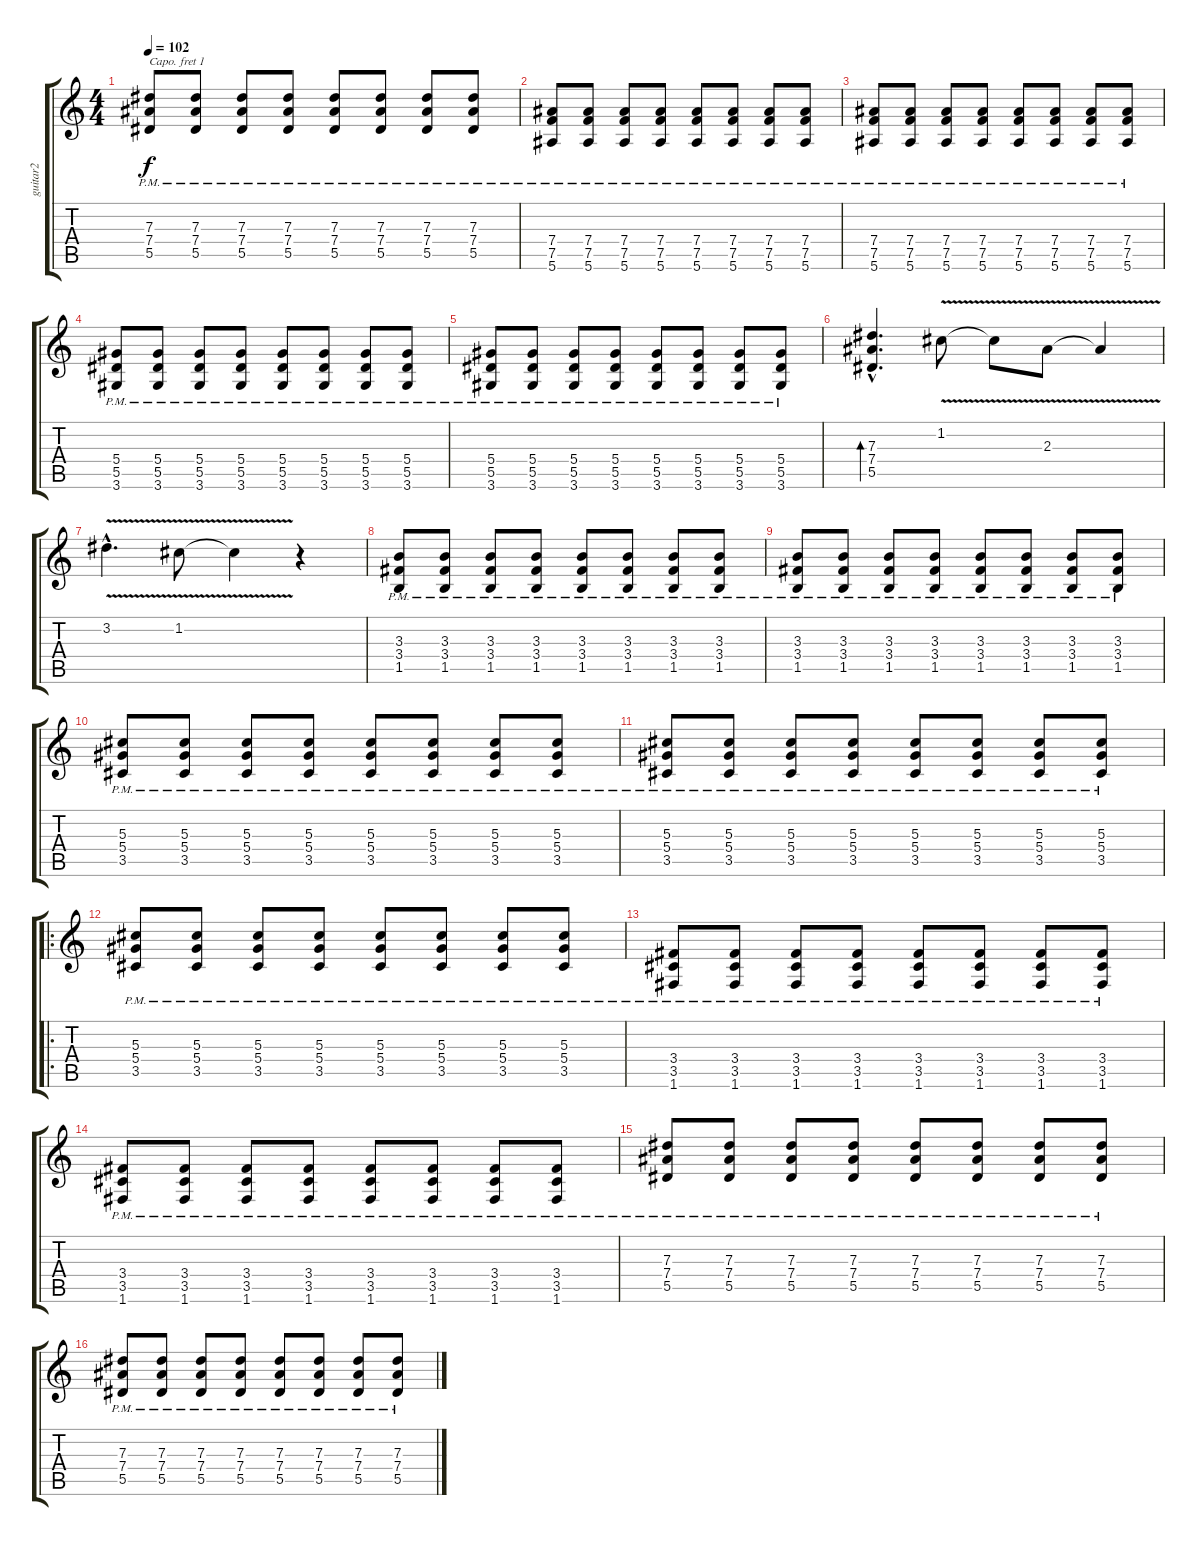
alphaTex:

\track ("guitar2" "guitar2") {instrument electricguitarmuted}
\staff {score tabs}
\capo 1
\tuning (E4 B3 G3 D3 A2 E2) {hide}
\ts (4 4)
\tempo 102
\clef g2
\ks c
(7.3 7.4{pm} 5.5).8{dy f volume 12} (7.3 7.4{pm} 5.5).8 (7.3{pm} 7.4 5.5).8 (7.3{pm} 7.4 5.5).8 (7.3{pm} 7.4 5.5).8 (7.3{pm} 7.4 5.5).8 (7.3{pm} 7.4 5.5).8 (7.3{pm} 7.4 5.5).8 |
(7.4{pm} 7.5 5.6).8{volume 12} (7.4{pm} 7.5 5.6).8 (7.4 7.5{pm} 5.6).8 (7.4 7.5{pm} 5.6).8 (7.4 7.5{pm} 5.6).8 (7.4 7.5{pm} 5.6).8 (7.4 7.5{pm} 5.6).8 (7.4 7.5{pm} 5.6).8 |
(7.4{pm} 7.5{pm} 5.6).8{volume 12} (7.4{pm} 7.5{pm} 5.6).8 (7.4 7.5{pm} 5.6).8 (7.4 7.5{pm} 5.6).8 (7.4 7.5{pm} 5.6).8 (7.4 7.5{pm} 5.6).8 (7.4 7.5{pm} 5.6).8 (7.4 7.5{pm} 5.6).8 |
(5.4 5.5 3.6{pm}).8 (5.4 5.5 3.6{pm}).8 (5.4 5.5 3.6{pm}).8 (5.4 5.5 3.6{pm}).8 (5.4 5.5 3.6{pm}).8 (5.4 5.5 3.6{pm}).8 (5.4 5.5 3.6{pm}).8 (5.4 5.5 3.6{pm}).8 |
(5.4 5.5 3.6{pm}).8 (5.4 5.5 3.6{pm}).8 (5.4 5.5 3.6{pm}).8 (5.4 5.5 3.6{pm}).8 (5.4 5.5 3.6{pm}).8 (5.4 5.5 3.6{pm}).8 (5.4 5.5 3.6{pm}).8 (5.4 5.5 3.6{pm}).8 |
(7.3{hac} 7.4{hac} 5.5{hac}).4{d bd 120 volume 16} 1.2{v}.8 1.2{t}.8 2.3{v}.8 2.3{t}.4 |
3.2{v hac}.4{d} 1.2{v}.8 1.2{t}.4 r.4 |
(3.3 3.4 1.5{pm}).8 (3.3 3.4 1.5{pm}).8 (3.3 3.4 1.5{pm}).8 (3.3 3.4 1.5{pm}).8 (3.3 3.4 1.5{pm}).8 (3.3 3.4 1.5{pm}).8 (3.3 3.4 1.5{pm}).8 (3.3 3.4 1.5{pm}).8 |
(3.3 3.4 1.5{pm}).8 (3.3 3.4 1.5{pm}).8 (3.3 3.4 1.5{pm}).8 (3.3 3.4 1.5{pm}).8 (3.3 3.4 1.5{pm}).8 (3.3 3.4 1.5{pm}).8 (3.3 3.4 1.5{pm}).8 (3.3 3.4 1.5{pm}).8 |
(5.3 5.4{pm} 3.5).8 (5.3 5.4{pm} 3.5).8 (5.3 5.4{pm} 3.5).8 (5.3 5.4{pm} 3.5).8 (5.3 5.4{pm} 3.5).8 (5.3 5.4{pm} 3.5).8 (5.3 5.4{pm} 3.5).8 (5.3 5.4{pm} 3.5).8 |
(5.3 5.4{pm} 3.5).8 (5.3 5.4{pm} 3.5).8 (5.3 5.4{pm} 3.5).8 (5.3 5.4{pm} 3.5).8 (5.3 5.4{pm} 3.5).8 (5.3 5.4{pm} 3.5).8 (5.3 5.4{pm} 3.5).8 (5.3 5.4{pm} 3.5).8 |
\ro
(5.3 5.4{pm} 3.5).8 (5.3 5.4{pm} 3.5).8 (5.3 5.4{pm} 3.5).8 (5.3 5.4{pm} 3.5).8 (5.3 5.4{pm} 3.5).8 (5.3 5.4{pm} 3.5).8 (5.3 5.4{pm} 3.5).8 (5.3 5.4{pm} 3.5).8 |
(3.4 3.5{pm} 1.6).8 (3.4 3.5{pm} 1.6).8 (3.4 3.5{pm} 1.6).8 (3.4 3.5{pm} 1.6).8 (3.4 3.5{pm} 1.6).8 (3.4 3.5{pm} 1.6).8 (3.4 3.5{pm} 1.6).8 (3.4 3.5{pm} 1.6).8 |
(3.4 3.5{pm} 1.6).8 (3.4 3.5{pm} 1.6).8 (3.4 3.5{pm} 1.6).8 (3.4 3.5{pm} 1.6).8 (3.4 3.5{pm} 1.6).8 (3.4 3.5{pm} 1.6).8 (3.4 3.5{pm} 1.6).8 (3.4 3.5{pm} 1.6).8 |
(7.3 7.4 5.5{pm}).8 (7.3 7.4 5.5{pm}).8 (7.3 7.4 5.5{pm}).8 (7.3 7.4 5.5{pm}).8 (7.3 7.4 5.5{pm}).8 (7.3 7.4 5.5{pm}).8 (7.3 7.4 5.5{pm}).8 (7.3 7.4 5.5{pm}).8 |
(7.3 7.4 5.5{pm}).8 (7.3 7.4 5.5{pm}).8 (7.3 7.4 5.5{pm}).8 (7.3 7.4 5.5{pm}).8 (7.3 7.4 5.5{pm}).8 (7.3 7.4 5.5{pm}).8 (7.3 7.4 5.5{pm}).8 (7.3 7.4 5.5{pm}).8
